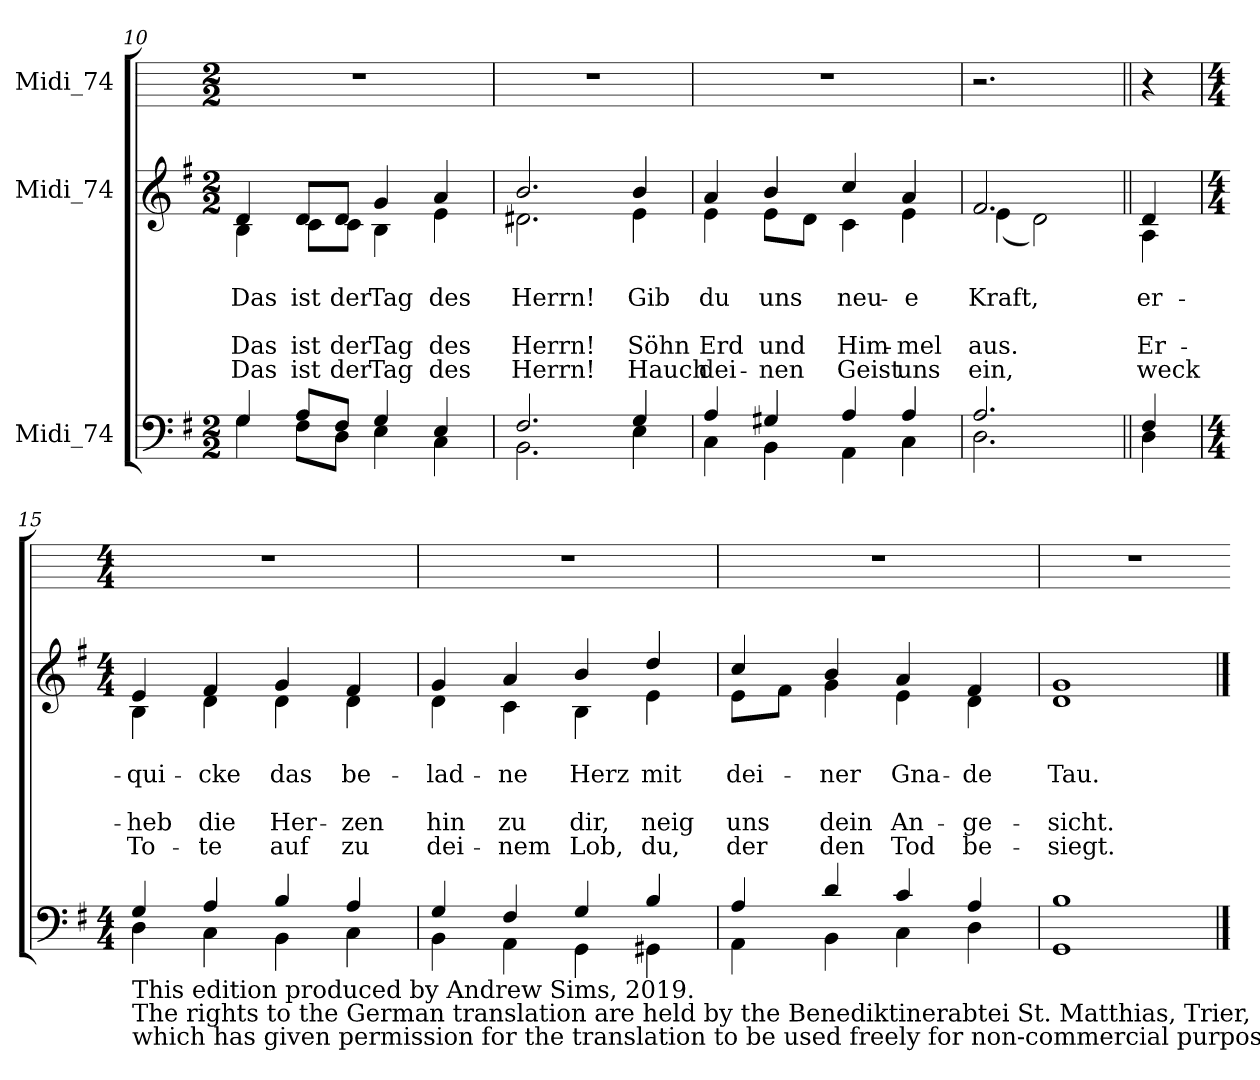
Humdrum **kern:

**kern	**kern	**text	**text	**text	**text	**text	**kern
*part3	*part2	*part2	*part2	*part2	*part2	*part2	*part1
*staff3	*staff2	*staff2	*staff2	*staff2	*staff2	*staff2	*staff1
*I"Midi_74	*I"Midi_74	*	*	*	*	*	*I"Midi_74
!!LO:LB:g=z
*clefF4	*clefG2	*	*	*	*	*	*
*k[f#]	*k[f#]	*	*	*	*	*	*
*G:	*G:	*	*	*	*	*	*
*M2/2	*M2/2	*	*	*	*	*	*M2/2
=10	=10	=10	=10	=10	=10	=10	=10
*^	*	*	*	*	*	*	*
!	!	!	!LO:LY:b	!	!LO:LY:b	!	!LO:LY:b	!
*	*	*^	*	*	*	*	*	*
!	!	!	!	!	!LO:LY:b	!	!LO:LY:b	!	!
4G/	4G\	4d/	4B\	.	Das	.	Das	Das	1r
!	!	!	!	!LO:LY:b	!	!LO:LY:b	!	!LO:LY:b	!
!	!	!	!	!	!LO:LY:b	!	!LO:LY:b	!	!
8A/L	8F#\L	8d/L	8c\L	.	ist	.	ist	ist	.
!	!	!	!	!LO:LY:b	!	!LO:LY:b	!	!LO:LY:b	!
!	!	!	!	!	!LO:LY:b	!	!LO:LY:b	!	!
8F#/J	8D\J	8d/J	8c\J	.	der	.	der	der	.
!	!	!	!	!LO:LY:b	!	!LO:LY:b	!	!LO:LY:b	!
!	!	!	!	!	!LO:LY:b	!	!LO:LY:b	!	!
4G/	4E\	4g/	4B\	.	Tag	.	Tag	Tag	.
!	!	!	!	!LO:LY:b	!	!LO:LY:b	!	!LO:LY:b	!
!	!	!	!	!	!LO:LY:b	!	!LO:LY:b	!	!
4E/	4C\	4a/	4e\	.	des	.	des	des	.
=11	=11	=11	=11	=11	=11	=11	=11	=11	=11
!	!	!	!	!LO:LY:b	!	!LO:LY:b	!	!LO:LY:b	!
!	!	!	!	!	!LO:LY:b	!	!LO:LY:b	!	!
2.F#/	2.BB\	2.b/	2.d#X\	.	Herrn!	.	Herrn!	Herrn!	1r
!	!	!	!	!LO:LY:b	!	!LO:LY:b	!	!LO:LY:b	!
!	!	!	!	!	!LO:LY:b	!	!LO:LY:b	!	!
4G/	4E\	4b/	4e\	.	Gib	.	Söhn	Hauch	.
=12	=12	=12	=12	=12	=12	=12	=12	=12	=12
!	!	!	!	!LO:LY:b	!	!LO:LY:b	!	!LO:LY:b	!
!	!	!	!	!	!LO:LY:b	!	!LO:LY:b	!	!
4A/	4C\	4a/	4e\	.	du	.	Erd	-dei-	1r
!	!	!	!	!LO:LY:b	!	!LO:LY:b	!	!LO:LY:b	!
!	!	!	!	!	!LO:LY:b	!	!LO:LY:b	!	!
4G#X/	4BB\	4b/	8e\L	.	uns	.	und	nen	.
.	.	.	8d\J	.	.	.	.	.	.
!	!	!	!	!LO:LY:b	!	!LO:LY:b	!	!LO:LY:b	!
!	!	!	!	!	!LO:LY:b	!	!LO:LY:b	!	!
4A/	4AA\	4cc/	4c\	.	neu-	.	-Him-	Geist	.
!	!	!	!	!LO:LY:b	!	!LO:LY:b	!	!LO:LY:b	!
!	!	!	!	!	!LO:LY:b	!	!LO:LY:b	!	!
4A/	4C\	4a/	4e\	.	-e	.	mel	-uns	.
=13	=13	=13	=13	=13	=13	=13	=13	=13	=13
!	!	!	!	!LO:LY:b	!	!LO:LY:b	!	!LO:LY:b	!
!	!	!	!	!	!LO:LY:b	!	!LO:LY:b	!	!
2.A/	2.D\	2.f#/	(<4e\	.	Kraft,	.	aus.	ein,	2.r
.	.	.	2d\)	.	.	.	.	.	.
=14||	=14||	=14||	=14||	=14||	=14||	=14||	=14||	=14||	=14||
!	!	!	!	!LO:LY:b	!	!LO:LY:b	!	!LO:LY:b	!
!	!	!	!	!	!LO:LY:b	!	!LO:LY:b	!	!
4F#/	4D\	4d/	4A\	.	er-	.	-Er-	weck	4r
!!LO:LB:g=z
=15	=15	=15	=15	=15	=15	=15	=15	=15	=15
*M4/4	*	*M4/4	*	*	*	*	*	*	*M4/4
!LO:TX:b:t=This edition produced by Andrew Sims, 2019. \nThe rights to the German translation are held by the Benediktinerabtei St. Matthias, Trier, \nwhich has given permission for the translation to be used freely for non-commercial purposes.	!	!	!	!	!	!	!	!	!
!	!	!	!	!LO:LY:b	!	!LO:LY:b	!	!LO:LY:b	!
!	!	!	!	!	!LO:LY:b	!	!LO:LY:b	!	!
4G/	4D\	4e/	4B\	.	qui-	.	-heb	-To-	1r
!	!	!	!	!LO:LY:b	!	!LO:LY:b	!	!LO:LY:b	!
!	!	!	!	!	!LO:LY:b	!	!LO:LY:b	!	!
4A/	4C\	4f#/	4d\	.	cke	.	die	te	.
!	!	!	!	!LO:LY:b	!	!LO:LY:b	!	!LO:LY:b	!
!	!	!	!	!	!LO:LY:b	!	!LO:LY:b	!	!
4B/	4BB\	4g/	4d\	.	das	.	Her-	-auf	.
!	!	!	!	!LO:LY:b	!	!LO:LY:b	!	!LO:LY:b	!
!	!	!	!	!	!LO:LY:b	!	!LO:LY:b	!	!
4A/	4C\	4f#/	4d\	.	-be-	.	-zen	zu	.
=16	=16	=16	=16	=16	=16	=16	=16	=16	=16
!	!	!	!	!LO:LY:b	!	!LO:LY:b	!	!LO:LY:b	!
!	!	!	!	!	!LO:LY:b	!	!LO:LY:b	!	!
4G/	4BB\	4g/	4d\	.	lad-	.	-hin	-dei-	1r
!	!	!	!	!LO:LY:b	!	!LO:LY:b	!	!LO:LY:b	!
!	!	!	!	!	!LO:LY:b	!	!LO:LY:b	!	!
4F#/	4AA\	4a/	4c\	.	ne	.	zu	nem	.
!	!	!	!	!LO:LY:b	!	!LO:LY:b	!	!LO:LY:b	!
!	!	!	!	!	!LO:LY:b	!	!LO:LY:b	!	!
4G/	4GG\	4b/	4B\	.	Herz	.	dir,	Lob,	.
!	!	!	!	!LO:LY:b	!	!LO:LY:b	!	!LO:LY:b	!
!	!	!	!	!	!LO:LY:b	!	!LO:LY:b	!	!
4B/	4GG#X\	4dd/	4e\	.	mit	.	neig	du,	.
=17	=17	=17	=17	=17	=17	=17	=17	=17	=17
!	!	!	!	!LO:LY:b	!	!LO:LY:b	!	!LO:LY:b	!
!	!	!	!	!	!LO:LY:b	!	!LO:LY:b	!	!
4A/	4AA\	4cc/	8e\L	.	-dei-	.	-uns	-der	1r
.	.	.	8f#\J	.	.	.	.	.	.
!	!	!	!	!LO:LY:b	!	!LO:LY:b	!	!LO:LY:b	!
!	!	!	!	!	!LO:LY:b	!	!LO:LY:b	!	!
4d/	4BB\	4b/	4g\	.	ner	.	dein	den	.
!	!	!	!	!LO:LY:b	!	!LO:LY:b	!	!LO:LY:b	!
!	!	!	!	!	!LO:LY:b	!	!LO:LY:b	!	!
4c/	4C\	4a/	4e\	.	Gna-	.	-An-	-Tod	.
!	!	!	!	!LO:LY:b	!	!LO:LY:b	!	!LO:LY:b	!
!	!	!	!	!	!LO:LY:b	!	!LO:LY:b	!	!
4A/	4D\	4f#/	4d\	.	-de	.	ge-	be-	.
=18	=18	=18	=18	=18	=18	=18	=18	=18	=18
!	!	!	!	!LO:LY:b	!	!LO:LY:b	!	!LO:LY:b	!
!	!	!	!	!	!LO:LY:b	!	!LO:LY:b	!	!
1B/	1GG\	1g/	1d\	.	Tau.	.	sicht.	siegt.	1r
*v	*v	*	*	*	*	*	*	*	*
*	*v	*v	*	*	*	*	*	*
==	==	=	=	=	=	=	=
*-	*-	*-	*-	*-	*-	*-	*-
